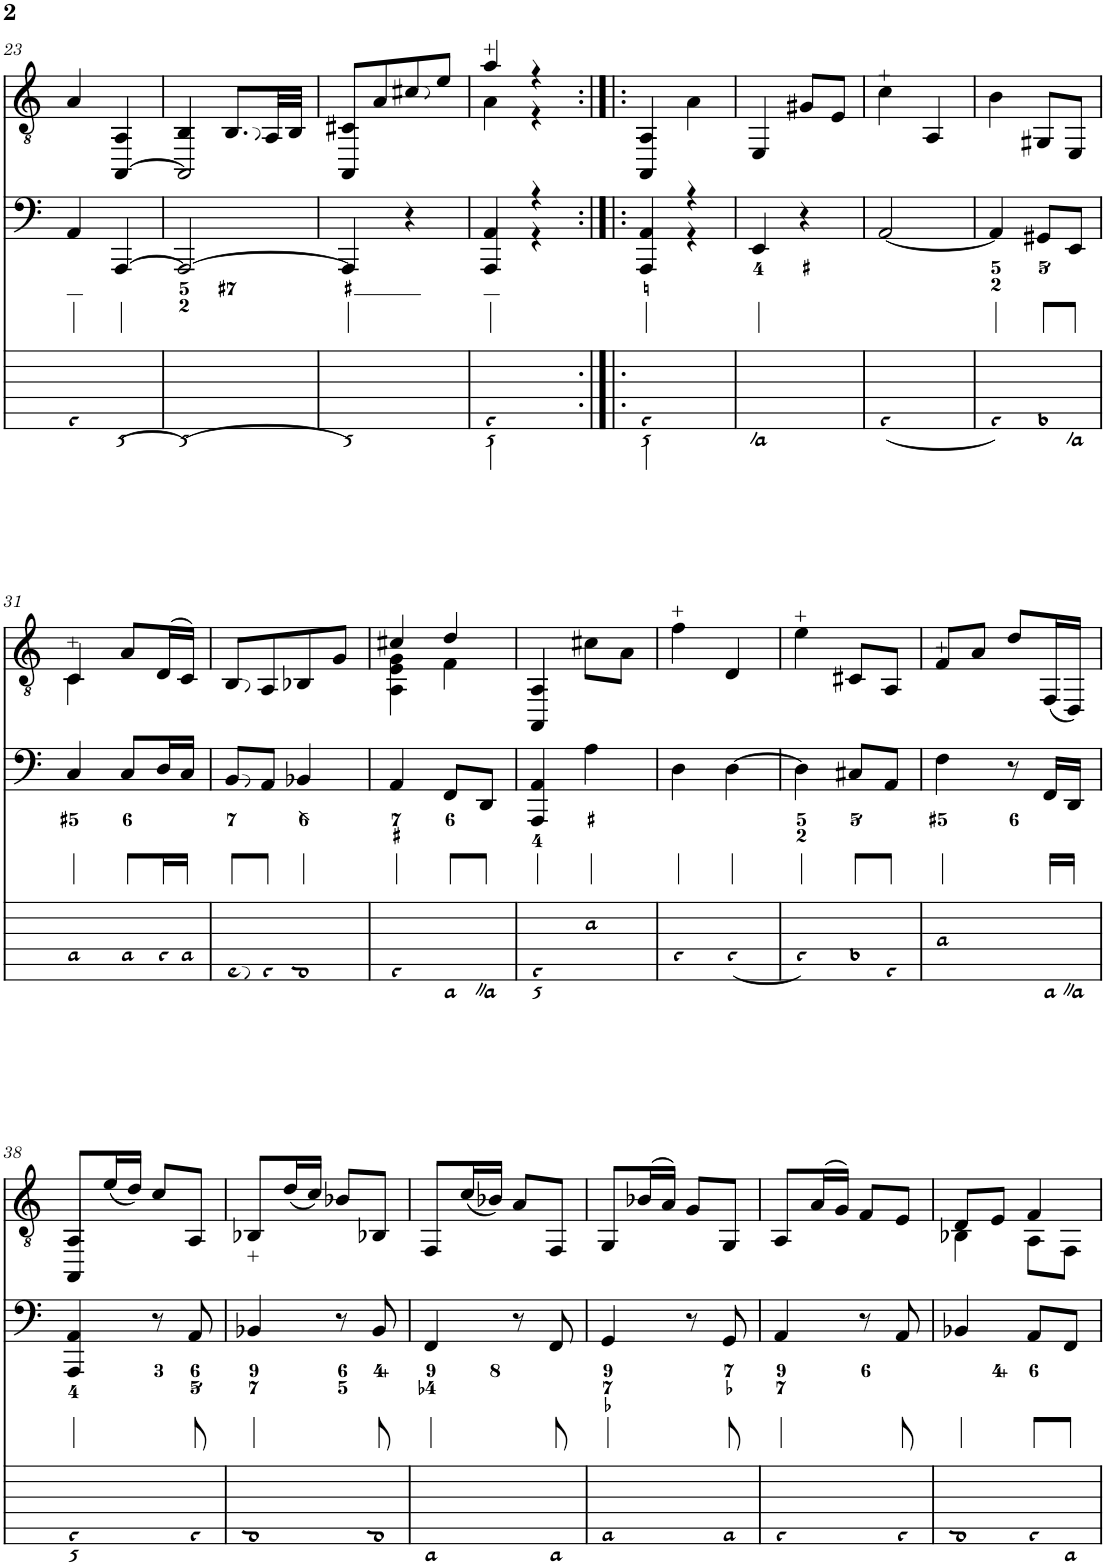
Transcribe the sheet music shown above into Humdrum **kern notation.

**kern	**kern	**kern
*part2	*part2	*part1
*staff3	*staff2	*staff1
*I"Continuo	*	*I"Viola da gamba
!!LO:PB:g=z
*	*clefF4	*clefGv2
*k[]	*k[]	*k[]
*M2/4	*M2/4	*M2/4
=23	=23	=23
*	*	*^
4AA/	4AA/	4A/	4ryy
[>4AAA/	[>4AAA/	4AA/	[4AAA/
=24	=24	=24	=24
2AAA_	2AAA/_	4BB/	2AAA/]
.	.	8.BB/L	.
.	.	32AA/LL	.
.	.	32BB/JJJ	.
=25	=25	=25	=25
4AAA/]	4AAA/]	8C#X/L	4AAA/
.	.	8A/	.
4r	4r	8c#X/	4ryy
.	.	8e/J	.
=26	=26	=26	=26
*^	*^	*	*
4AA/	4AAA\	4AA/	4AAA/	4a/	4A\
4r	4r	4r	4r	4r	4r
=27:|!|:	=27:|!|:	=27:|!|:	=27:|!|:	=27:|!|:	=27:|!|:
4AA/	4AAA\	4AA/	4AAA/	4AA/	4AAA/
4r	4r	4r	4r	4A\	4ryy
*v	*v	*	*	*v	*v
*	*v	*v	*
=28	=28	=28
4EE/	4EE/	4EE/
4r	4r	8G#X/L
.	.	8E/J
=29	=29	=29
[2AA	[2AA/	4c\
.	.	4AA/
=30	=30	=30
4AA/]	4AA/]	4B\
8GG#X/L	8GG#X/L	8GG#X/L
8EE/J	8EE/J	8EE/J
!!LO:LB:g=z
=31	=31	=31
*	*	*^
4C/	4C/	4C/	4C\
8C/L	8C/L	8A/L	4ryy
16D/L	16D/L	(>16D/L	.
16C/JJ	16C/JJ	16C/JJ)	.
*	*	*v	*v
=32	=32	=32
8BB/L	8BB/L	8BB/L
8AA/J	8AA/J	8AA/
4BB-X/	4BB-X/	8BB-X/
.	.	8G/J
=33	=33	=33
*	*	*^
4AA/	4AA/	4c#X/	4AA\ 4E\ 4G\
8FF/L	8FF/L	4d/	4F\
8DD/J	8DD/J	.	.
=34	=34	=34	=34
4AAA/ 4AA/	4AAA/ 4AA/	4AA/	4AAA/
4A/	4A\	8c#X\L	4ryy
.	.	8A\J	.
*	*	*v	*v
=35	=35	=35
4D/	4D\	4f\
[4D/	[4D\	4D/
=36	=36	=36
4D/]	4D\]	4e\
8C#X/L	8C#X/L	8C#X/L
8AA/J	8AA/J	8AA/J
=37	=37	=37
4F/	4F\	8F/L
.	.	8A/J
8r	8r	8d/L
16FF/LL	16FF/LL	(<16FF/L
16DD/JJ	16DD/JJ	16DD/JJ)
!!LO:LB:g=z
=38	=38	=38
*	*	*^
4AAA/ 4AA/	4AAA/ 4AA/	8AA/L	4AAA/
.	.	(<16e/L	.
.	.	16d/JJ)	.
8r	8r	8c/L	4ryy
8AA/	8AA/	8AA/J	.
*	*	*v	*v
=39	=39	=39
4BB-X/	4BB-X/	8BB-X/L
.	.	(<16d/L
.	.	16c/JJ)
8r	8r	8B-X/L
8BB-/	8BB-/	8BB-X/J
=40	=40	=40
4FF/	4FF/	8FF/L
.	.	(<16c/L
.	.	16B-X/JJ)
8r	8r	8A/L
8FF/	8FF/	8FF/J
=41	=41	=41
4GG/	4GG/	8GG/L
.	.	(>16B-X/L
.	.	16A/JJ)
8r	8r	8G/L
8GG/	8GG/	8GG/J
=42	=42	=42
4AA/	4AA/	8AA/L
.	.	(>16A/L
.	.	16G/JJ)
8r	8r	8F/L
8AA/	8AA/	8E/J
=43	=43	=43
*	*	*^
4BB-X/	4BB-X/	8D/L	4BB-X\
.	.	8E/J	.
8AA/L	8AA/L	4F/	8AA\L
8FF/J	8FF/J	.	8FF\J
*	*	*v	*v
=	=	=
*-	*-	*-
